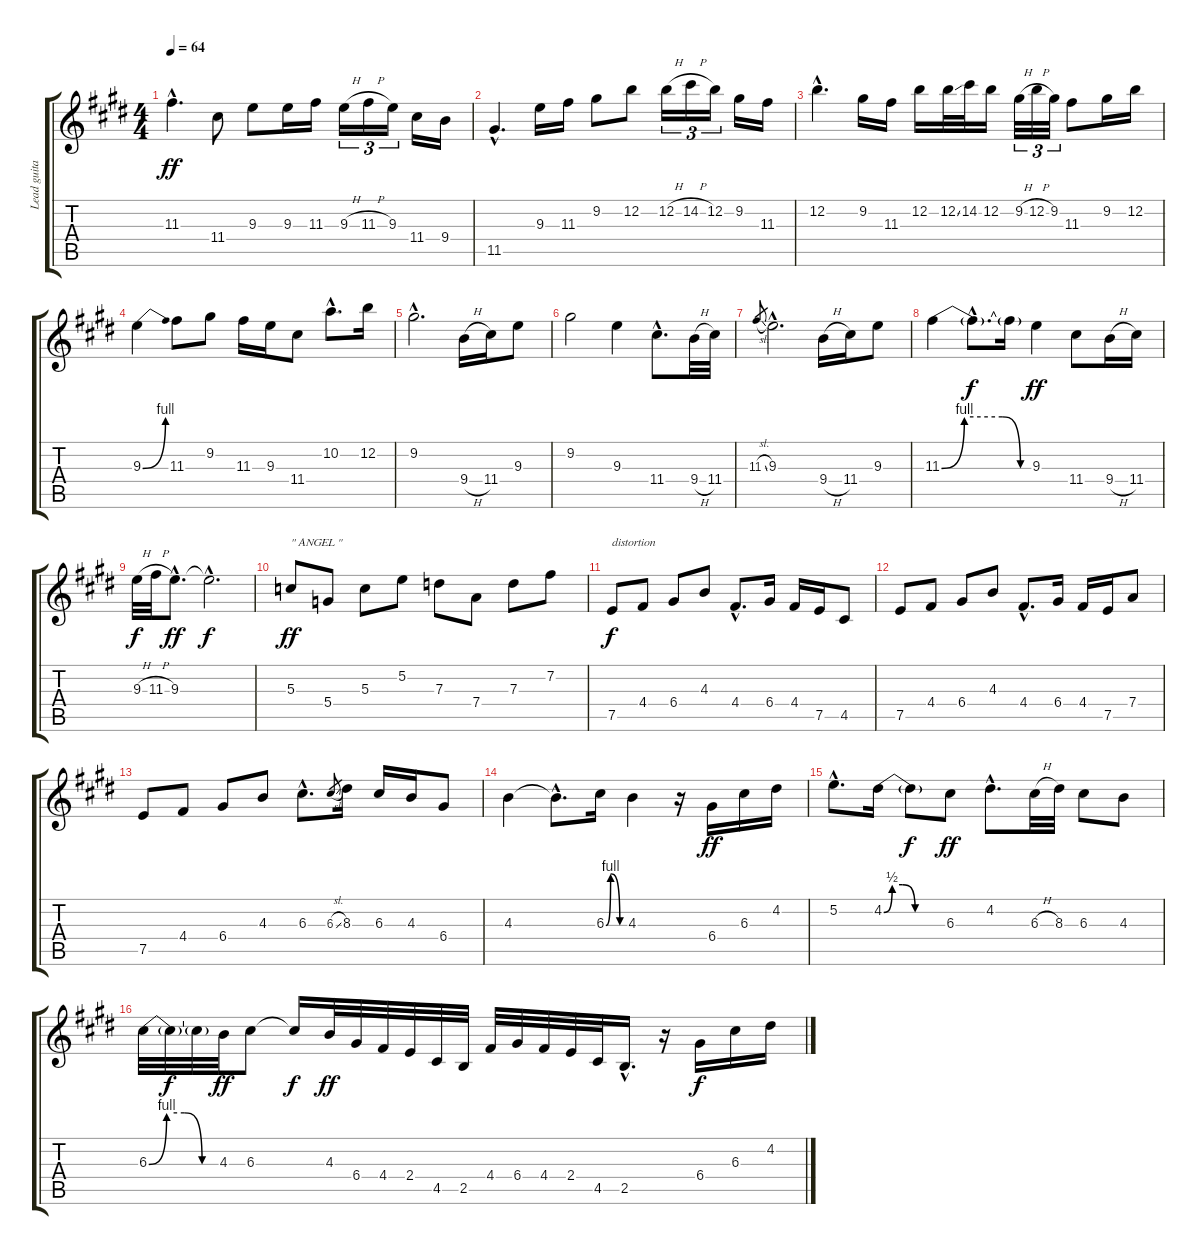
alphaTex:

\track ("Lead guitar" "Lead guita") {instrument electricguitarclean}
\staff {score tabs}
\tuning (E4 B3 G3 D3 A2 E2) {hide}
\ts (4 4)
\tempo 64
\clef g2
\ks e
11.3{hac}.4{d dy ff} 11.4.8 9.3.8 9.3.16 11.3.16 9.3{h}.16{tu (3 2)} 11.3{h}.16{tu (3 2)} 9.3.16{tu (3 2)} 11.4.16 9.4.16 |
11.5{hac}.4{d} 9.3.16 11.3.16 9.2.8 12.2.8 12.2{h}.16{tu (3 2)} 14.2{h}.16{tu (3 2)} 12.2.16{tu (3 2)} 9.2.16 11.3.16 |
12.2{hac}.4{d} 9.2.16 11.3.16 12.2.16 12.2{ss}.32 14.2.32 12.2.16 9.2{h}.32{tu (3 2)} 12.2{h}.32{tu (3 2)} 9.2.32{tu (3 2)} 11.3.8 9.2.16 12.2.16 |
9.3{be (bend 0 0 60 4)}.4 11.3.8 9.2.8 11.3.16 9.3.16 11.4.8 10.2{hac}.8{d} 12.2.16 |
9.2{hac}.2{d} 9.4{h}.16 11.4.16 9.3.8 |
9.2.2 9.3.4 11.4{hac}.8{d} 9.4{h}.32 11.4.32 |
11.3{sl}.8{gr} 9.3{hac}.2{d} 9.4{h}.16 11.4.16 9.3.8 |
11.3{be (custom 0 0 15 4 40 4 52 0 60 0)}.4 11.3{hac t}.8{d dy f} 11.3{t}.16 9.3.4{dy ff} 11.4.8 9.4{h}.16 11.4.16 |
9.3{h}.32{dy f} 11.3{h}.32 9.3{hac}.8{d dy ff} 9.3{hac t}.2{d dy f} |
5.3.8{txt "\" ANGEL \"" dy ff} 5.4.8 5.3.8 5.2.8 7.3.8 7.4.8 7.3.8 7.2.8 |
7.5.8{txt "distortion" dy f instrument overdrivenguitar} 4.4.8 6.4.8 4.3.8 4.4{hac}.8{d} 6.4.16 4.4.16 7.5.16 4.5.8 |
7.5.8 4.4.8 6.4.8 4.3.8 4.4{hac}.8{d} 6.4.16 4.4.16 7.5.16 7.4.8 |
7.5.8 4.4.8 6.4.8 4.3.8 6.3{hac}.8{d} 6.3{sl}.8{gr} 8.3.16 6.3.16 4.3.16 6.4.8 |
4.3.4 4.3{hac t}.8{d} 6.3{be (custom 0 0 15 4 45 0 60 0)}.16 4.3.4 r.16 6.4.16{dy ff} 6.3.16 4.2.16 |
5.2{hac}.8{d} 4.2{be (custom 0 0 8 2 18 2 30 0 60 0)}.16 4.2{t}.8{dy f} 6.3.8{dy ff} 4.2{hac}.8{d} 6.3{h}.32 8.3.32 6.3.8 4.3.8 |
6.3{be (custom 0 0 15 4 30 4 45 0 60 0)}.32 6.3{t}.32{dy f} 6.3{t}.32 4.3.32{dy ff} 6.3.8 6.3{t}.16{dy f} 4.3.32{dy ff} 6.4.32 4.4.32 2.4.32 4.5.32 2.5.32 4.4.32 6.4.32 4.4.32 2.4.32 4.5.32 2.5{hac}.16{d} r.16 6.4.16{dy f} 6.3.16 4.2.16
